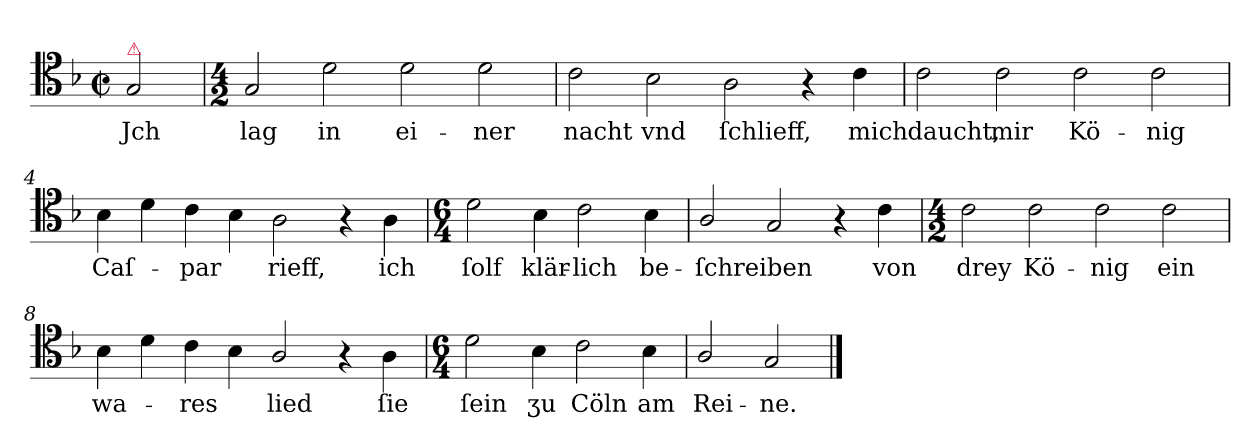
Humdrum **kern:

**kern	**text
*part1	*part1
*staff1	*staff1
*clefC4	*
*k[b-]	*
*G:dor	*
*M6/4	*
*met(c|)	*
=	=
!LO:TX:a:color=crimson:t=⚠	!
2G	Jch
=1	=1
*M4/2	*
2G	lag
2d	in
2d	ei-
2d	-ner
=2	=2
2c	nacht
2B-	vnd
2A	ſchlieff,
4r	.
4c	mich
=3	=3
2c	daucht,
2c	mir
2c	Kö-
2c	-nig
=4	=4
4B-	Caſ-
4d	.
4c	-par
4B-	.
2A	rieff,
4r	.
4A	ich
=5	=5
*M6/4	*
2d	ſolf
4B-	klär-
2c	-lich
4B-	be-
=6	=6
2A/	-ſchreiben
2G	.
4r	.
4c	von
=7	=7
*M4/2	*
2c	drey
2c	Kö-
2c	-nig
2c	ein
=8	=8
4B-	wa-
4d	.
4c	-res
4B-	.
2A/	lied
4r	.
4A	ſie
=9	=9
*M6/4	*
2d	ſein
4B-	ʒu
2c	Cöln
4B-	am
=10	=10
2A/	Rei-
2G/	-ne.
==	==
*-	*-
